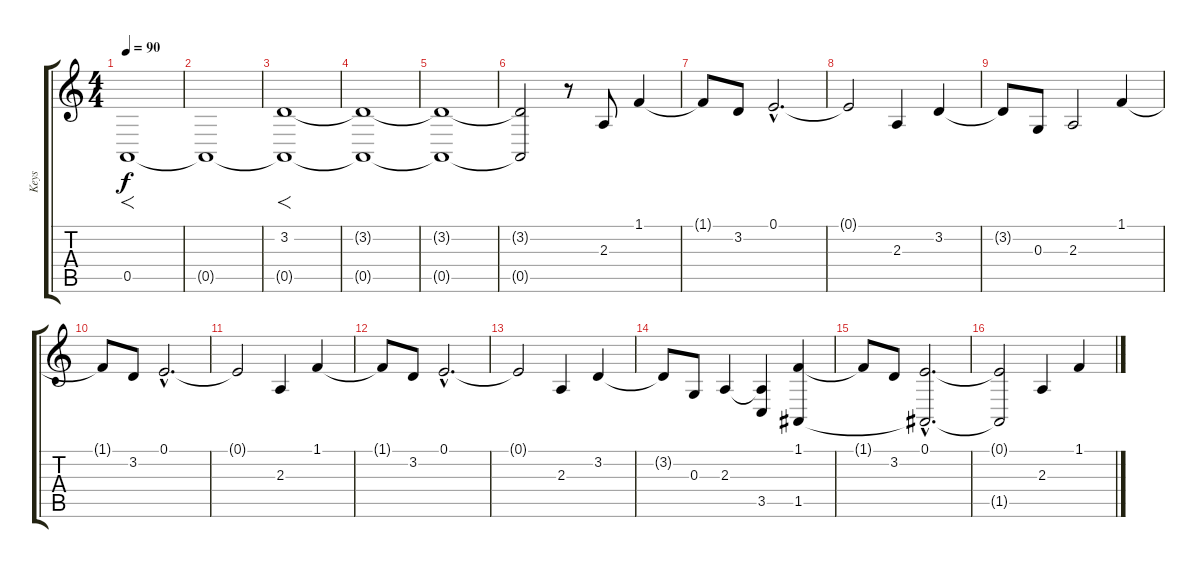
\track ("Keys" "Keys") {instrument synthstrings2}
\staff {score tabs}
\tuning (E4 B3 G3 D3 A2 E2) {hide}
\ts (4 4)
\tempo 90
\clef g2
\ks c
0.5.1{f dy f instrument synthstrings2} |
0.5{t}.1 |
(3.2 0.5{t}).1{f} |
(3.2{t} 0.5{t}).1 |
(3.2{t} 0.5{t}).1 |
(3.2{t} 0.5{t}).2 r.8 2.3.8 1.1.4 |
1.1{t}.8 3.2.8 0.1{hac}.2{d} |
0.1{t}.2 2.3.4 3.2.4 |
3.2{t}.8 0.3.8 2.3.2 1.1.4 |
1.1{t}.8 3.2.8 0.1{hac}.2{d} |
0.1{t}.2 2.3.4 1.1.4 |
1.1{t}.8 3.2.8 0.1{hac}.2{d} |
0.1{t}.2 2.3.4 3.2.4 |
3.2{t}.8 0.3.8 2.3.4 (2.3{t} 3.5).4 (1.1 1.5).4 |
1.1{t}.8 3.2.8 (0.1{hac} 1.5{hac t}).2{d} |
(0.1{t} 1.5{t}).2 2.3.4 1.1.4
